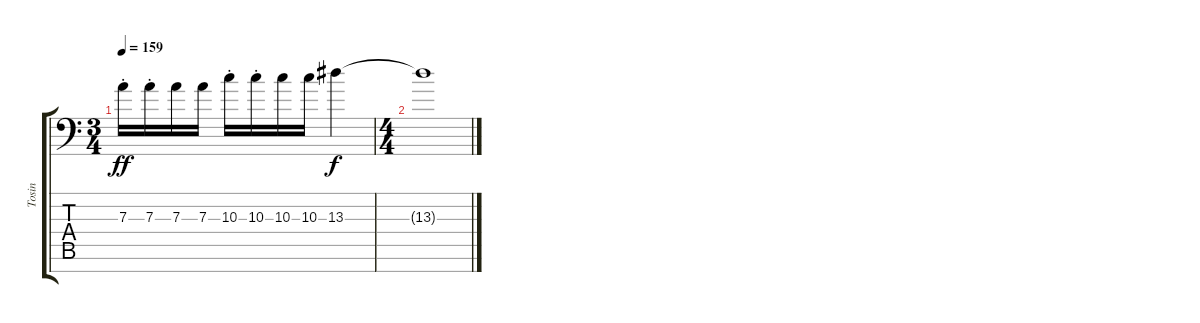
\track ("Tosin" "Tosin") {instrument distortionguitar}
\staff {score tabs}
\tuning (B3 G3 D3 A2 E2 B1 E1) {hide}
\ts (3 4)
\tempo 159
\clef f4
\ks c
7.3{st}.16{dy ff} 7.3{st}.16 7.3.16 7.3.16 10.3{st}.16 10.3{st}.16 10.3.16 10.3.16 13.3.4{dy f} |
\ts (4 4)
13.3{t}.1
